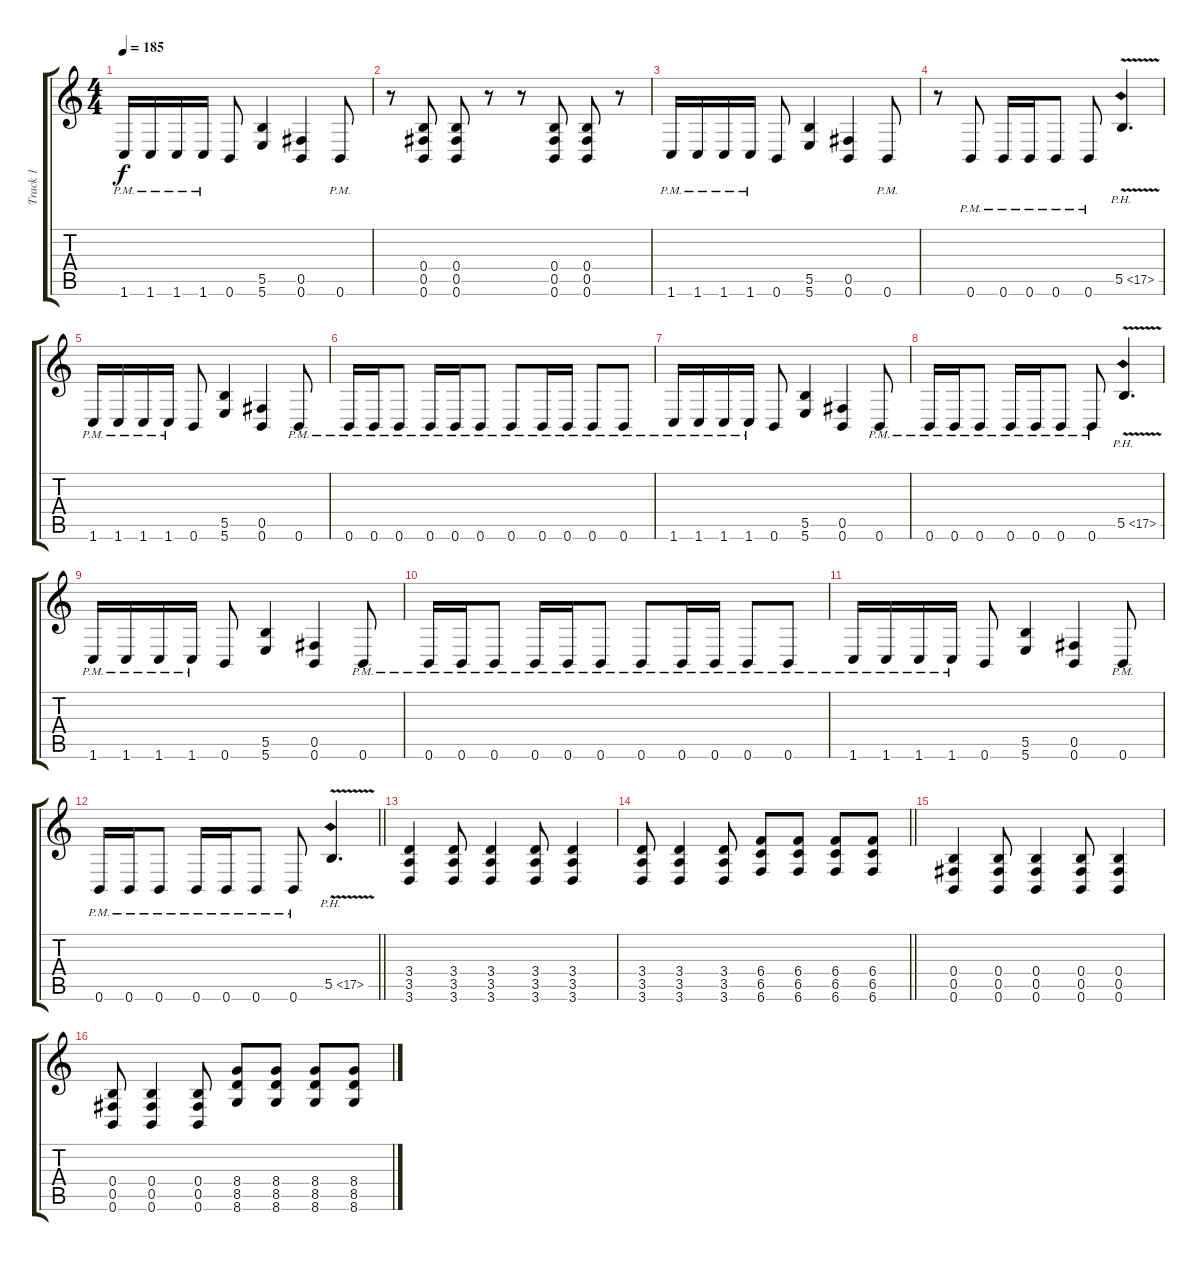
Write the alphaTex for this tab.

\track ("Track 1" "Track 1") {instrument distortionguitar}
\staff {score tabs}
\tuning (Db4 Ab3 E3 B2 Gb2 B1) {hide}
\ts (4 4)
\tempo 185
\clef g2
\ks c
1.6{pm}.16{dy f} 1.6{pm}.16 1.6{pm}.16 1.6{pm}.16 0.6.8 (5.5 5.6).4 (0.5 0.6).4 0.6{pm}.8 |
r.8 (0.4 0.5 0.6).8 (0.4 0.5 0.6).8 r.8 r.8 (0.4 0.5 0.6).8 (0.4 0.5 0.6).8 r.8 |
1.6{pm}.16 1.6{pm}.16 1.6{pm}.16 1.6{pm}.16 0.6.8 (5.5 5.6).4 (0.5 0.6).4 0.6{pm}.8 |
r.8 0.6{pm}.8 0.6{pm}.16 0.6{pm}.16 0.6{pm}.8 0.6{pm}.8 5.5{ph 12 v}.4{d} |
1.6{pm}.16 1.6{pm}.16 1.6{pm}.16 1.6{pm}.16 0.6.8 (5.5 5.6).4 (0.5 0.6).4 0.6{pm}.8 |
0.6{pm}.16 0.6{pm}.16 0.6{pm}.8 0.6{pm}.16 0.6{pm}.16 0.6{pm}.8 0.6{pm}.8 0.6{pm}.16 0.6{pm}.16 0.6{pm}.8 0.6{pm}.8 |
1.6{pm}.16 1.6{pm}.16 1.6{pm}.16 1.6{pm}.16 0.6.8 (5.5 5.6).4 (0.5 0.6).4 0.6{pm}.8 |
0.6{pm}.16 0.6{pm}.16 0.6{pm}.8 0.6{pm}.16 0.6{pm}.16 0.6{pm}.8 0.6{pm}.8 5.5{ph 12 v}.4{d} |
1.6{pm}.16 1.6{pm}.16 1.6{pm}.16 1.6{pm}.16 0.6.8 (5.5 5.6).4 (0.5 0.6).4 0.6{pm}.8 |
0.6{pm}.16 0.6{pm}.16 0.6{pm}.8 0.6{pm}.16 0.6{pm}.16 0.6{pm}.8 0.6{pm}.8 0.6{pm}.16 0.6{pm}.16 0.6{pm}.8 0.6{pm}.8 |
1.6{pm}.16 1.6{pm}.16 1.6{pm}.16 1.6{pm}.16 0.6.8 (5.5 5.6).4 (0.5 0.6).4 0.6{pm}.8 |
\barLineRight lightlight
0.6{pm}.16 0.6{pm}.16 0.6{pm}.8 0.6{pm}.16 0.6{pm}.16 0.6{pm}.8 0.6{pm}.8 5.5{ph 12 v}.4{d} |
(3.4 3.5 3.6).4 (3.4 3.5 3.6).8 (3.4 3.5 3.6).4 (3.4 3.5 3.6).8 (3.4 3.5 3.6).4 |
\barLineRight lightlight
(3.4 3.5 3.6).8 (3.4 3.5 3.6).4 (3.4 3.5 3.6).8 (6.4 6.5 6.6).8 (6.4 6.5 6.6).8 (6.4 6.5 6.6).8 (6.4 6.5 6.6).8 |
(0.4 0.5 0.6).4 (0.4 0.5 0.6).8 (0.4 0.5 0.6).4 (0.4 0.5 0.6).8 (0.4 0.5 0.6).4 |
(0.4 0.5 0.6).8 (0.4 0.5 0.6).4 (0.4 0.5 0.6).8 (8.4 8.5 8.6).8 (8.4 8.5 8.6).8 (8.4 8.5 8.6).8 (8.4 8.5 8.6).8
